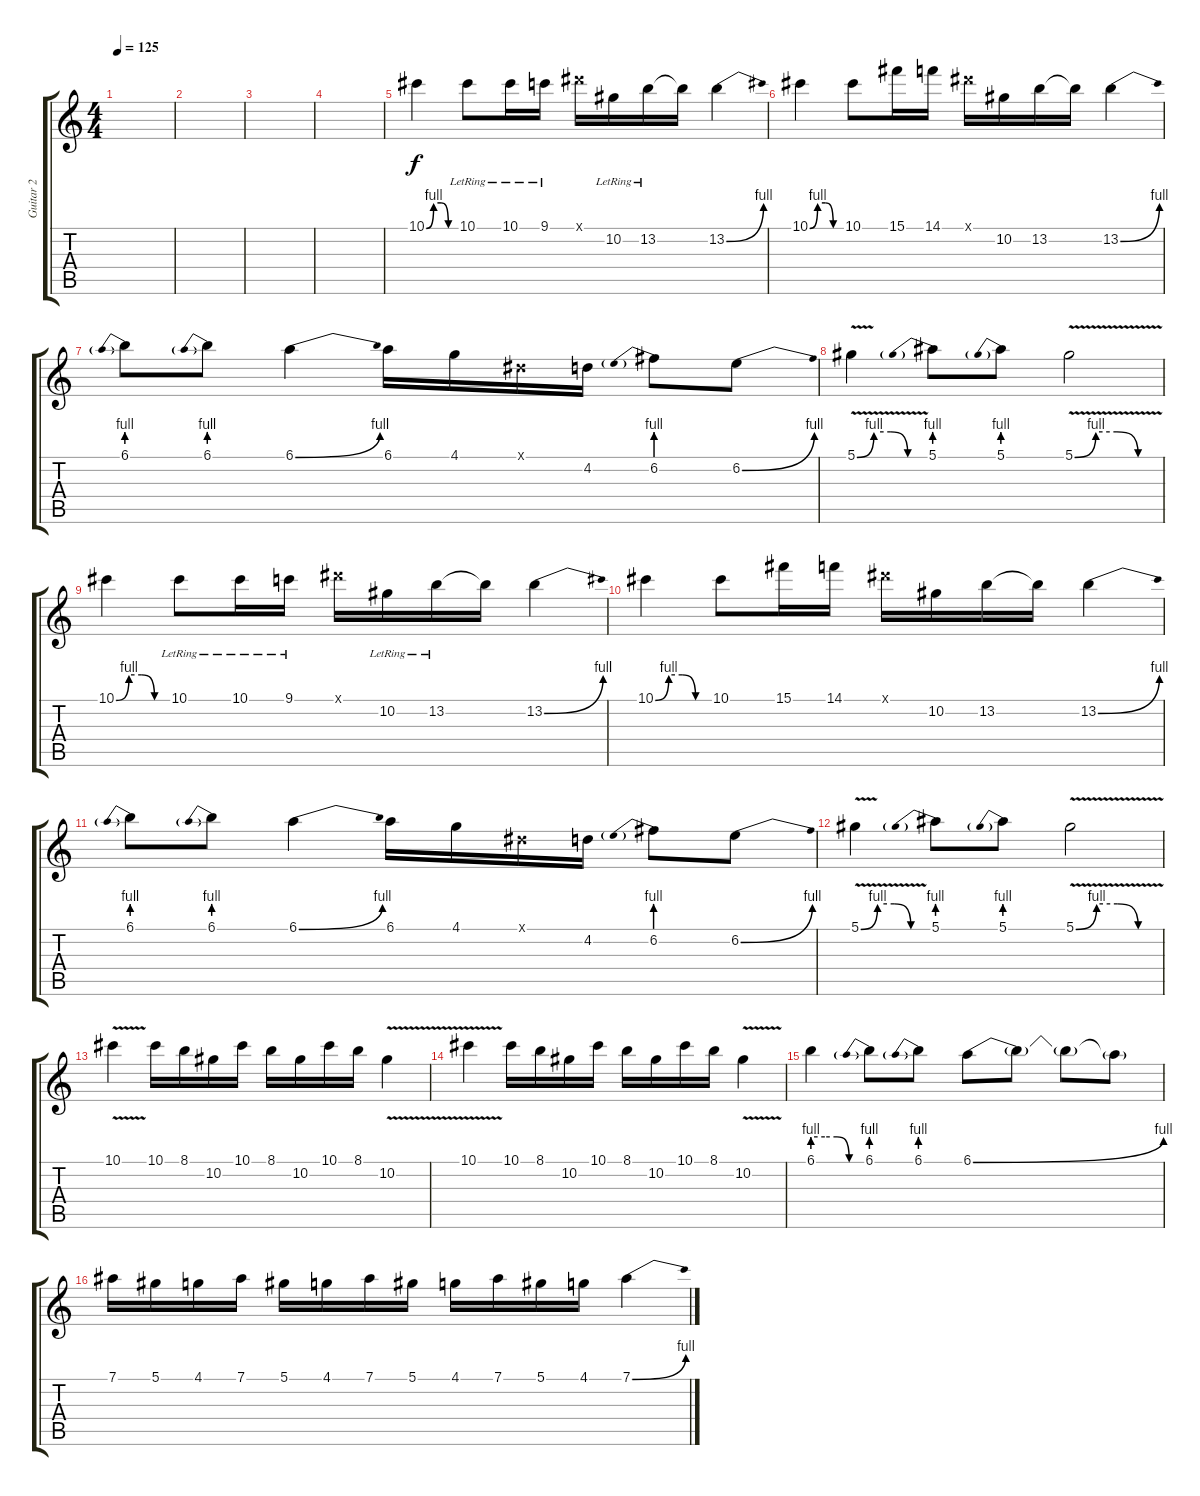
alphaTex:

\track ("Guitar 2" "Guitar 2") {instrument distortionguitar}
\staff {score tabs}
\tuning (Eb4 Bb3 Gb3 Db3 Ab2 Eb2) {hide}
\ts (4 4)
\tempo 125
\clef g2
\ks c
|
|
|
|
10.1{be (custom 0 0 15 4 30 4 45 0 60 0)}.4 10.1{lr}.8 10.1{lr}.16 9.1{lr}.16 12.1{x}.16 10.2{lr}.16 13.2{lr}.16 13.2{t}.16 13.2{be (bend 0 0 60 4)}.4 |
10.1{be (custom 0 0 15 4 30 4 45 0 60 0)}.4 10.1.8 15.1.16 14.1.16 12.1{x}.16 10.2.16 13.2.16 13.2{t}.16 13.2{be (bend 0 0 60 4)}.4 |
6.1{be (prebend 0 4 60 4)}.8 6.1{be (prebend 0 4 60 4)}.8 6.1{be (bend 0 0 60 4)}.4 6.1.16 4.1.16 0.1{x}.16 4.2.16 6.2{be (prebend 0 4 60 4)}.8 6.2{be (bend 0 0 60 4)}.8 |
5.1{be (custom 0 0 15 4 30 4 45 0 60 0) v}.4 5.1{be (prebend 0 4 60 4)}.8 5.1{be (prebend 0 4 60 4)}.8 5.1{be (custom 0 0 15 4 30 4 45 0 60 0) v}.2 |
10.1{be (custom 0 0 15 4 30 4 45 0 60 0)}.4 10.1{lr}.8 10.1{lr}.16 9.1{lr}.16 12.1{x}.16 10.2{lr}.16 13.2{lr}.16 13.2{t}.16 13.2{be (bend 0 0 60 4)}.4 |
10.1{be (custom 0 0 15 4 30 4 45 0 60 0)}.4 10.1.8 15.1.16 14.1.16 12.1{x}.16 10.2.16 13.2.16 13.2{t}.16 13.2{be (bend 0 0 60 4)}.4 |
6.1{be (prebend 0 4 60 4)}.8 6.1{be (prebend 0 4 60 4)}.8 6.1{be (bend 0 0 60 4)}.4 6.1.16 4.1.16 0.1{x}.16 4.2.16 6.2{be (prebend 0 4 60 4)}.8 6.2{be (bend 0 0 60 4)}.8 |
5.1{be (custom 0 0 15 4 30 4 45 0 60 0) v}.4 5.1{be (prebend 0 4 60 4)}.8 5.1{be (prebend 0 4 60 4)}.8 5.1{be (custom 0 0 15 4 30 4 45 0 60 0) v}.2 |
10.1{v}.4 10.1.16 8.1.16 10.2.16 10.1.16 8.1.16 10.2.16 10.1.16 8.1.16 10.2{v}.4 |
10.1{v}.4 10.1.16 8.1.16 10.2.16 10.1.16 8.1.16 10.2.16 10.1.16 8.1.16 10.2{v}.4 |
6.1{be (custom 0 4 15 4 30 4 45 0 60 0)}.4 6.1{be (prebend 0 4 60 4)}.8 6.1{be (prebend 0 4 60 4)}.8 6.1{be (bend 0 0 60 4)}.8 6.1{t}.8 6.1{t}.8 6.1{t}.8 |
7.1.16 5.1.16 4.1.16 7.1.16 5.1.16 4.1.16 7.1.16 5.1.16 4.1.16 7.1.16 5.1.16 4.1.16 7.1{be (bend 0 0 60 4)}.4
